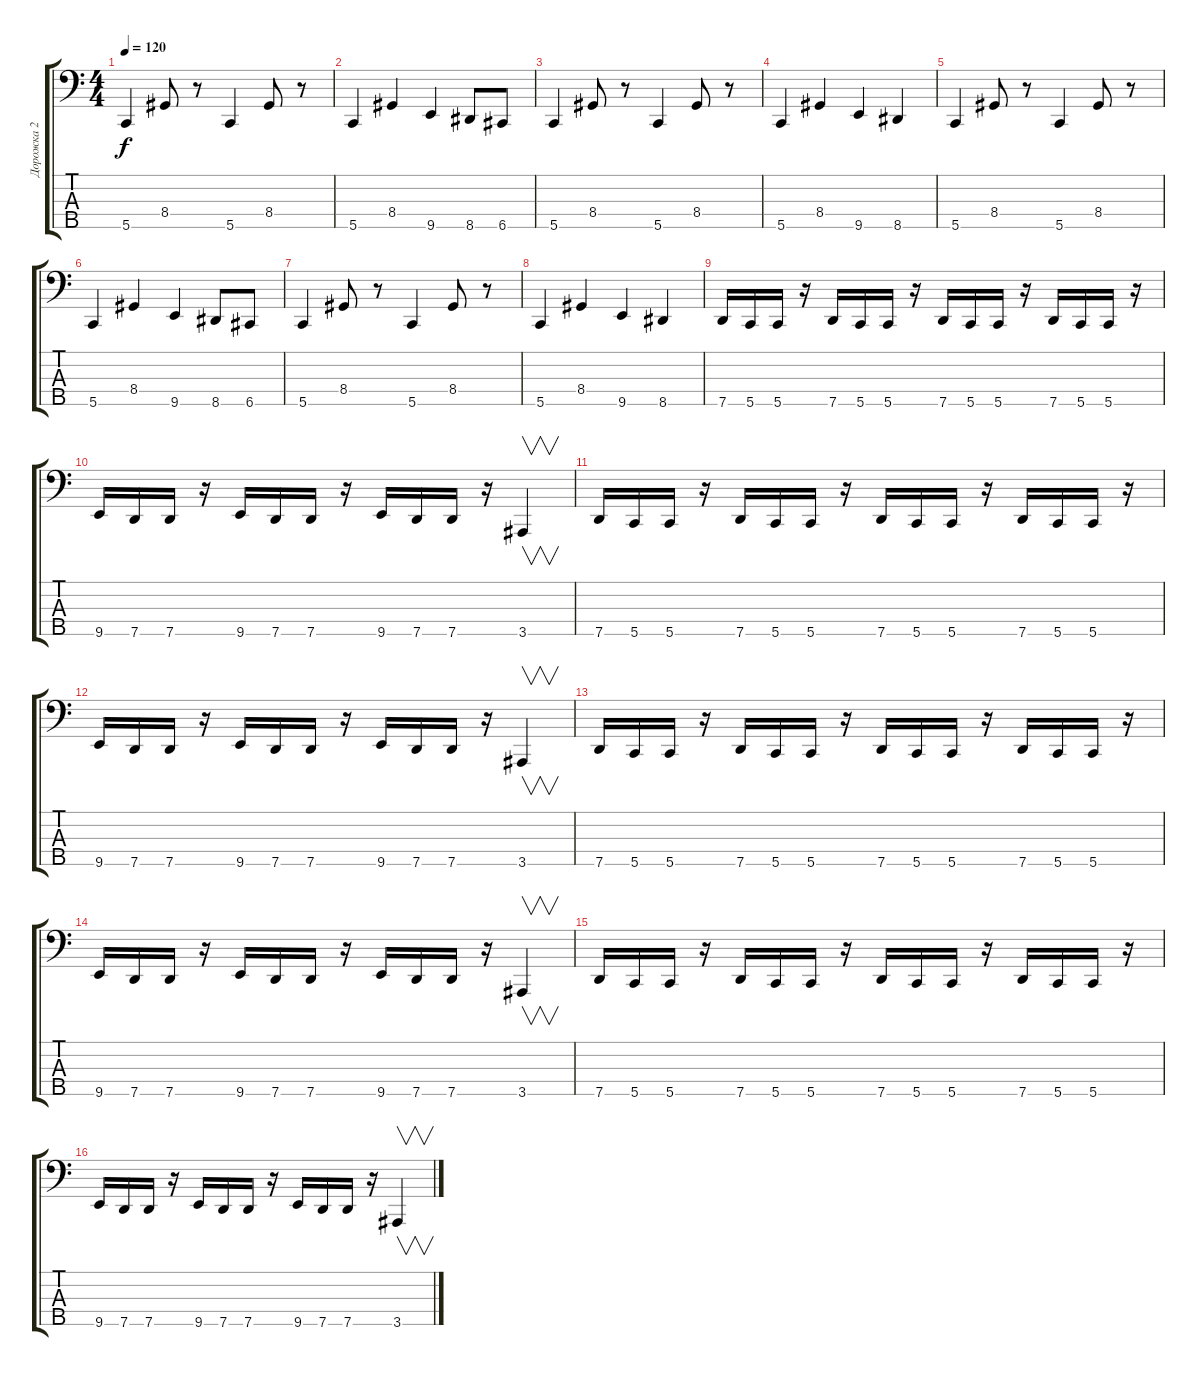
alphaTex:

\track ("Дорожка 2" "Дорожка 2") {instrument electricbassfinger}
\staff {score tabs}
\tuning (Eb2 Bb1 F1 C1 G0) {hide}
\ts (4 4)
\tempo 120
\clef f4
\ks c
5.5.4{dy f} 8.4.8 r.8 5.5.4 8.4.8 r.8 |
5.5.4 8.4.4 9.5.4 8.5.8 6.5.8 |
5.5.4 8.4.8 r.8 5.5.4 8.4.8 r.8 |
5.5.4 8.4.4 9.5.4 8.5.4 |
5.5.4 8.4.8 r.8 5.5.4 8.4.8 r.8 |
5.5.4 8.4.4 9.5.4 8.5.8 6.5.8 |
5.5.4 8.4.8 r.8 5.5.4 8.4.8 r.8 |
5.5.4 8.4.4 9.5.4 8.5.4 |
7.5.16 5.5.16 5.5.16 r.16 7.5.16 5.5.16 5.5.16 r.16 7.5.16 5.5.16 5.5.16 r.16 7.5.16 5.5.16 5.5.16 r.16 |
9.5.16 7.5.16 7.5.16 r.16 9.5.16 7.5.16 7.5.16 r.16 9.5.16 7.5.16 7.5.16 r.16 3.5.4{v} |
7.5.16 5.5.16 5.5.16 r.16 7.5.16 5.5.16 5.5.16 r.16 7.5.16 5.5.16 5.5.16 r.16 7.5.16 5.5.16 5.5.16 r.16 |
9.5.16 7.5.16 7.5.16 r.16 9.5.16 7.5.16 7.5.16 r.16 9.5.16 7.5.16 7.5.16 r.16 3.5.4{v} |
7.5.16 5.5.16 5.5.16 r.16 7.5.16 5.5.16 5.5.16 r.16 7.5.16 5.5.16 5.5.16 r.16 7.5.16 5.5.16 5.5.16 r.16 |
9.5.16 7.5.16 7.5.16 r.16 9.5.16 7.5.16 7.5.16 r.16 9.5.16 7.5.16 7.5.16 r.16 3.5.4{v} |
7.5.16 5.5.16 5.5.16 r.16 7.5.16 5.5.16 5.5.16 r.16 7.5.16 5.5.16 5.5.16 r.16 7.5.16 5.5.16 5.5.16 r.16 |
9.5.16 7.5.16 7.5.16 r.16 9.5.16 7.5.16 7.5.16 r.16 9.5.16 7.5.16 7.5.16 r.16 3.5.4{v}
